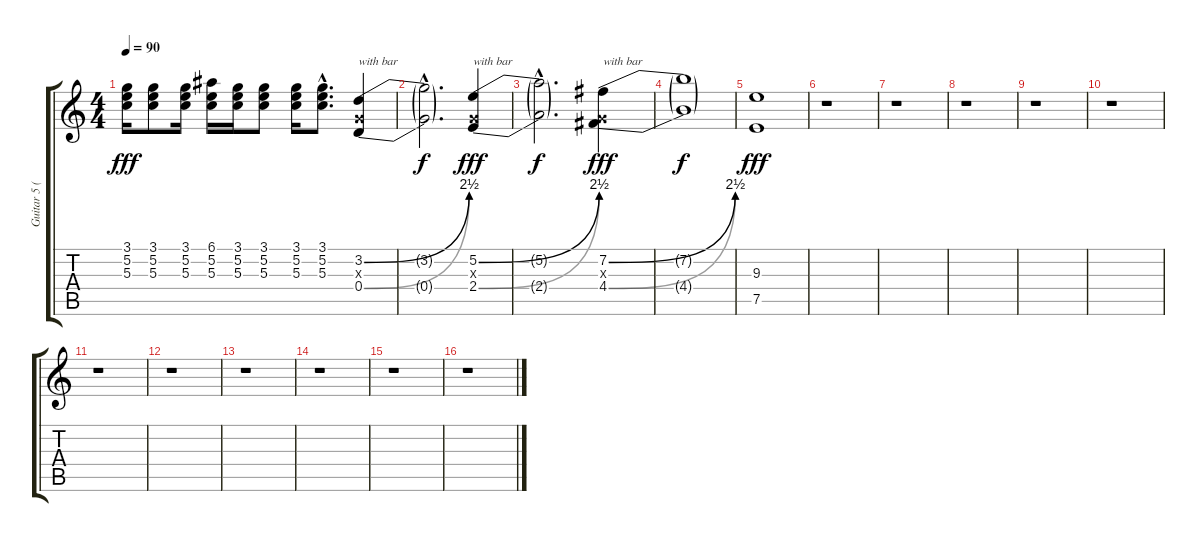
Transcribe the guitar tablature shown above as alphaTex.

\track ("Guitar 5 (Lead)" "Guitar 5 (") {instrument distortionguitar}
\staff {score tabs}
\tuning (E4 B3 G3 D3 A2 E2) {hide}
\ts (4 4)
\tempo 90
\clef g2
\ks c
(3.1 5.2 5.3).16{dy fff} (3.1 5.2 5.3).8 (3.1 5.2 5.3).16 (6.1 5.2 5.3).16 (3.1 5.2 5.3).16 (3.1 5.2 5.3).8 (3.1 5.2 5.3).16 (3.1{hac} 5.2{hac} 5.3{hac}).8{d} (3.2{be (bend 0 0 60 10)} 0.3{x} 0.4{be (bend 0 0 60 10)}).4{txt "with bar"} |
(3.2{hac t} 0.4{hac t}).2{d dy f} (5.2{be (bend 0 0 60 10)} 0.3{x} 2.4{be (bend 0 0 60 10)}).4{txt "with bar" dy fff} |
(5.2{hac t} 2.4{hac t}).2{d dy f} (7.2{be (bend 0 0 60 10)} 0.3{x} 4.4{be (bend 0 0 60 10)}).4{txt "with bar" dy fff} |
(7.2{t} 4.4{t}).1{dy f} |
(9.3 7.5).1{dy fff} |
r.1 |
r.1 |
r.1 |
r.1 |
r.1 |
r.1 |
r.1 |
r.1 |
r.1 |
r.1 |
r.1
